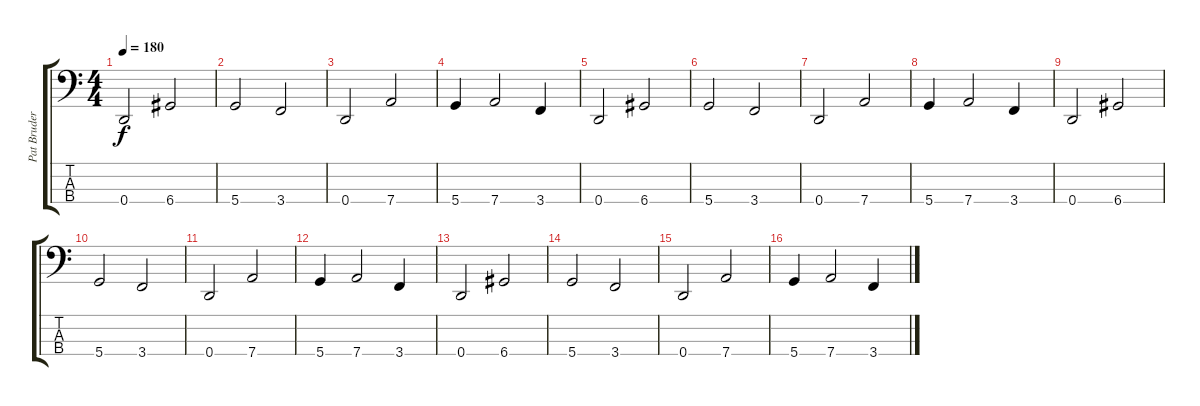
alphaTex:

\track ("Pat Bruders (bass)" "Pat Bruder") {instrument electricbassfinger}
\staff {score tabs}
\tuning (G2 D2 A1 D1) {hide}
\ts (4 4)
\tempo 180
\clef f4
\ks c
0.4.2{dy f} 6.4.2 |
5.4.2 3.4.2 |
0.4.2 7.4.2 |
5.4.4 7.4.2 3.4.4 |
0.4.2 6.4.2 |
5.4.2 3.4.2 |
0.4.2 7.4.2 |
5.4.4 7.4.2 3.4.4 |
0.4.2 6.4.2 |
5.4.2 3.4.2 |
0.4.2 7.4.2 |
5.4.4 7.4.2 3.4.4 |
0.4.2 6.4.2 |
5.4.2 3.4.2 |
0.4.2 7.4.2 |
5.4.4 7.4.2 3.4.4
